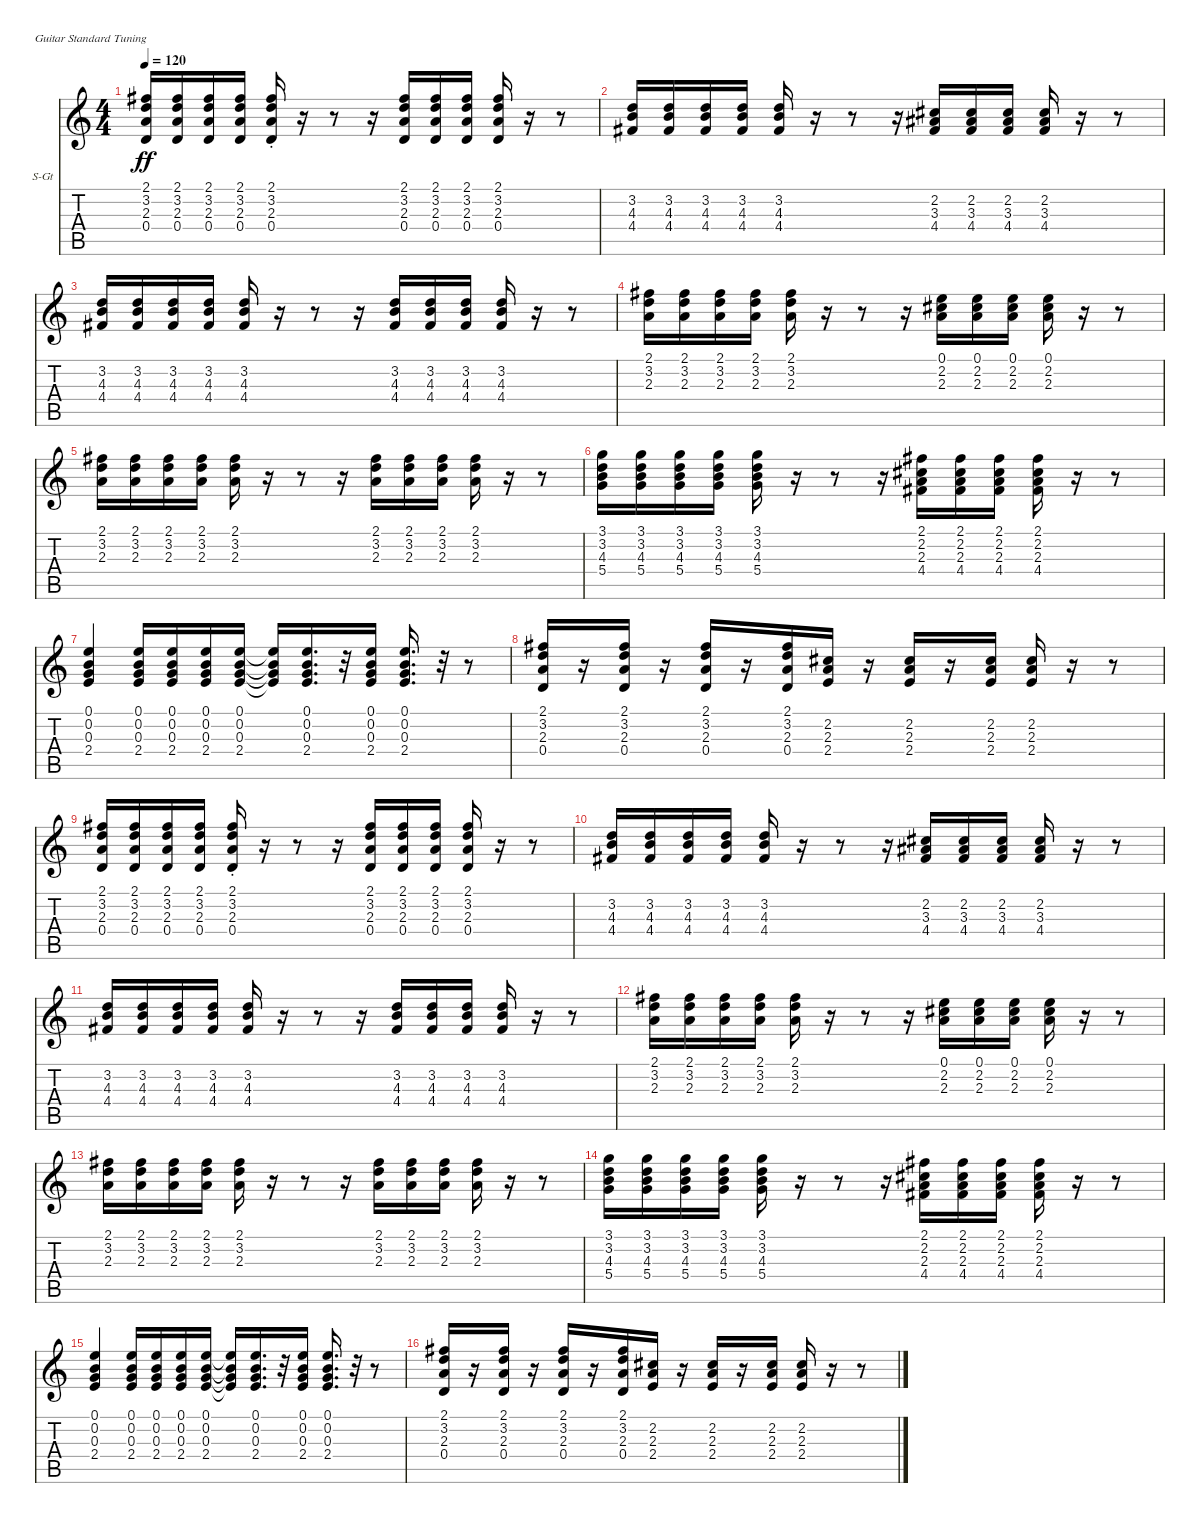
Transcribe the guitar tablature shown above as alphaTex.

\defaultSystemsLayout 4
\bracketExtendMode nobrackets
\firstSystemTrackNameOrientation horizontal
\otherSystemsTrackNameOrientation horizontal
\track ("Steel Guitar" "S-Gt") {instrument acousticguitarsteel}
\staff {score tabs}
\tuning (E4 B3 G3 D3 A2 E2)
\ts (4 4)
\tempo 120
\clef g2
\ks c
(0.4 2.3 3.2 2.1).16{dy ff} (0.4 2.3 3.2 2.1).16 (0.4 2.3 3.2 2.1).16 (0.4 2.3 3.2 2.1).16 (0.4{st} 2.3 3.2 2.1).16 r.16 r.8 r.16 (0.4 2.3 3.2 2.1).16 (0.4 2.3 3.2 2.1).16 (0.4 2.3 3.2 2.1).16 (0.4 2.3 3.2 2.1).16 r.16 r.8 |
(4.4 4.3 3.2).16 (4.4 4.3 3.2).16 (4.4 4.3 3.2).16 (4.4 4.3 3.2).16 (4.4 4.3 3.2).16 r.16 r.8 r.16 (4.4 3.3 2.2).16 (4.4 3.3 2.2).16 (4.4 3.3 2.2).16 (4.4 3.3 2.2).16 r.16 r.8 |
(4.4 4.3 3.2).16 (4.4 4.3 3.2).16 (4.4 4.3 3.2).16 (4.4 4.3 3.2).16 (4.4 4.3 3.2).16 r.16 r.8 r.16 (4.4 4.3 3.2).16 (4.4 4.3 3.2).16 (4.4 4.3 3.2).16 (4.4 4.3 3.2).16 r.16 r.8 |
(2.3 3.2 2.1).16 (2.3 3.2 2.1).16 (2.3 3.2 2.1).16 (2.3 3.2 2.1).16 (2.3 3.2 2.1).16 r.16 r.8 r.16 (2.3 2.2 0.1).16 (2.3 2.2 0.1).16 (2.3 2.2 0.1).16 (2.3 2.2 0.1).16 r.16 r.8 |
(2.3 3.2 2.1).16 (2.3 3.2 2.1).16 (2.3 3.2 2.1).16 (2.3 3.2 2.1).16 (2.3 3.2 2.1).16 r.16 r.8 r.16 (2.3 3.2 2.1).16 (2.3 3.2 2.1).16 (2.3 3.2 2.1).16 (2.3 3.2 2.1).16 r.16 r.8 |
(5.4 4.3 3.2 3.1).16 (5.4 4.3 3.2 3.1).16 (5.4 4.3 3.2 3.1).16 (5.4 4.3 3.2 3.1).16 (5.4 4.3 3.2 3.1).16 r.16 r.8 r.16 (4.4 2.3 2.2 2.1).16 (4.4 2.3 2.2 2.1).16 (4.4 2.3 2.2 2.1).16 (4.4 2.3 2.2 2.1).16 r.16 r.8 |
(2.4 0.3 0.2 0.1).4 (2.4 0.3 0.2 0.1).16 (2.4 0.3 0.2 0.1).16 (2.4 0.3 0.2 0.1).16 (2.4 0.3 0.2 0.1).16 (2.4{t} 0.3{t} 0.2{t} 0.1{t}).16 (2.4 0.3 0.2 0.1).16{d} r.32 (2.4 0.3 0.2 0.1).16 (2.4 0.3 0.2 0.1).16{d} r.32 r.8 |
(0.4 2.3 3.2 2.1).16 r.16 (0.4 2.3 3.2 2.1).16 r.16 (0.4 2.3 3.2 2.1).16 r.16 (0.4 2.3 3.2 2.1).16 (2.4 2.3 2.2).16 r.16 (2.4 2.3 2.2).16 r.16 (2.4 2.3 2.2).16 (2.4 2.3 2.2).16 r.16 r.8 |
(0.4 2.3 3.2 2.1).16 (0.4 2.3 3.2 2.1).16 (0.4 2.3 3.2 2.1).16 (0.4 2.3 3.2 2.1).16 (0.4{st} 2.3 3.2 2.1).16 r.16 r.8 r.16 (0.4 2.3 3.2 2.1).16 (0.4 2.3 3.2 2.1).16 (0.4 2.3 3.2 2.1).16 (0.4 2.3 3.2 2.1).16 r.16 r.8 |
(4.4 4.3 3.2).16 (4.4 4.3 3.2).16 (4.4 4.3 3.2).16 (4.4 4.3 3.2).16 (4.4 4.3 3.2).16 r.16 r.8 r.16 (4.4 3.3 2.2).16 (4.4 3.3 2.2).16 (4.4 3.3 2.2).16 (4.4 3.3 2.2).16 r.16 r.8 |
(4.4 4.3 3.2).16 (4.4 4.3 3.2).16 (4.4 4.3 3.2).16 (4.4 4.3 3.2).16 (4.4 4.3 3.2).16 r.16 r.8 r.16 (4.4 4.3 3.2).16 (4.4 4.3 3.2).16 (4.4 4.3 3.2).16 (4.4 4.3 3.2).16 r.16 r.8 |
(2.3 3.2 2.1).16 (2.3 3.2 2.1).16 (2.3 3.2 2.1).16 (2.3 3.2 2.1).16 (2.3 3.2 2.1).16 r.16 r.8 r.16 (2.3 2.2 0.1).16 (2.3 2.2 0.1).16 (2.3 2.2 0.1).16 (2.3 2.2 0.1).16 r.16 r.8 |
(2.3 3.2 2.1).16 (2.3 3.2 2.1).16 (2.3 3.2 2.1).16 (2.3 3.2 2.1).16 (2.3 3.2 2.1).16 r.16 r.8 r.16 (2.3 3.2 2.1).16 (2.3 3.2 2.1).16 (2.3 3.2 2.1).16 (2.3 3.2 2.1).16 r.16 r.8 |
(5.4 4.3 3.2 3.1).16 (5.4 4.3 3.2 3.1).16 (5.4 4.3 3.2 3.1).16 (5.4 4.3 3.2 3.1).16 (5.4 4.3 3.2 3.1).16 r.16 r.8 r.16 (4.4 2.3 2.2 2.1).16 (4.4 2.3 2.2 2.1).16 (4.4 2.3 2.2 2.1).16 (4.4 2.3 2.2 2.1).16 r.16 r.8 |
(2.4 0.3 0.2 0.1).4 (2.4 0.3 0.2 0.1).16 (2.4 0.3 0.2 0.1).16 (2.4 0.3 0.2 0.1).16 (2.4 0.3 0.2 0.1).16 (2.4{t} 0.3{t} 0.2{t} 0.1{t}).16 (2.4 0.3 0.2 0.1).16{d} r.32 (2.4 0.3 0.2 0.1).16 (2.4 0.3 0.2 0.1).16{d} r.32 r.8 |
(0.4 2.3 3.2 2.1).16 r.16 (0.4 2.3 3.2 2.1).16 r.16 (0.4 2.3 3.2 2.1).16 r.16 (0.4 2.3 3.2 2.1).16 (2.4 2.3 2.2).16 r.16 (2.4 2.3 2.2).16 r.16 (2.4 2.3 2.2).16 (2.4 2.3 2.2).16 r.16 r.8
